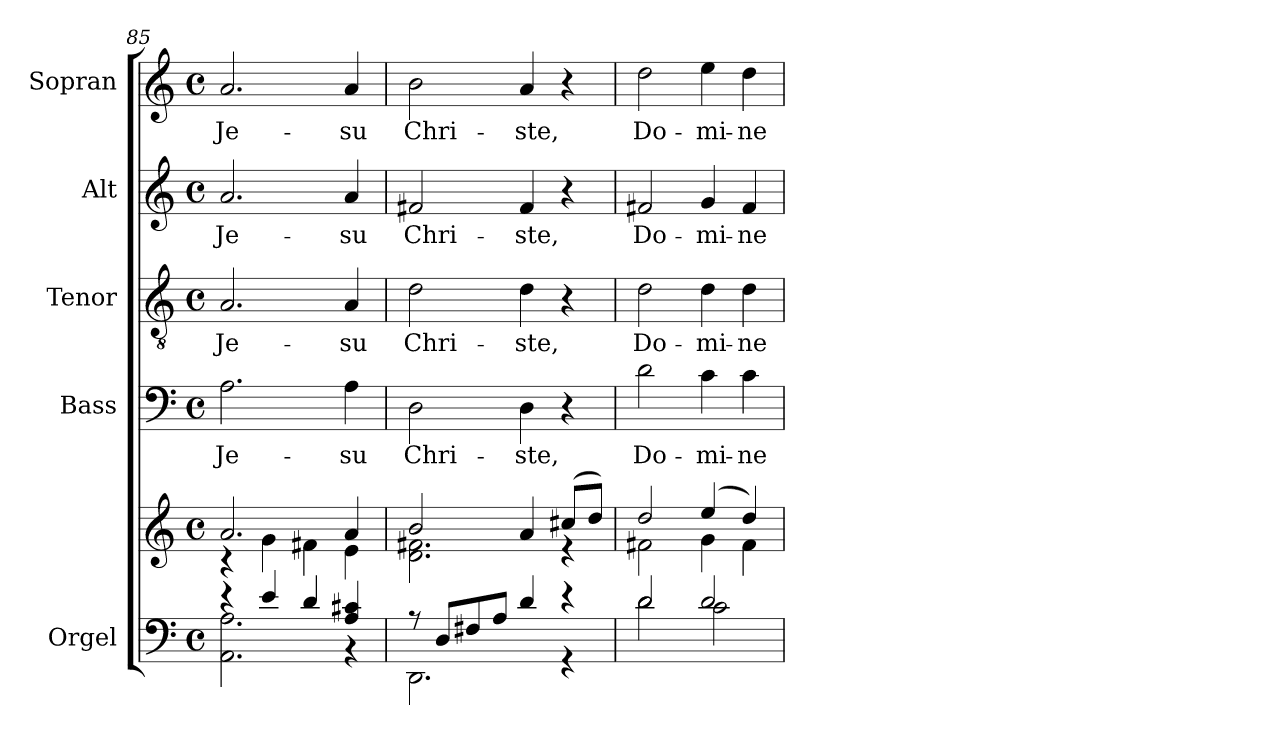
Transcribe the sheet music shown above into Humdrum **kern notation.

**kern	**kern	**kern	**text	**kern	**text	**kern	**text	**kern	**text
*part5	*part5	*part4	*part4	*part3	*part3	*part2	*part2	*part1	*part1
*staff6	*staff5	*staff4	*staff4	*staff3	*staff3	*staff2	*staff2	*staff1	*staff1
*I"Orgel	*	*I"Bass	*	*I"Tenor	*	*I"Alt	*	*I"Sopran	*
*I'Org.	*	*I'B.	*	*I'T.	*	*I'A.	*	*I'S.	*
!!LO:PB:g=z
*clefF4	*clefG2	*clefF4	*	*clefGv2	*	*clefG2	*	*clefG2	*
*k[]	*k[]	*k[]	*	*k[]	*	*k[]	*	*k[]	*
*C:	*C:	*C:	*	*C:	*	*C:	*	*C:	*
*M4/4	*M4/4	*M4/4	*	*M4/4	*	*M4/4	*	*M4/4	*
*met(c)	*met(c)	*met(c)	*	*met(c)	*	*met(c)	*	*met(c)	*
=85	=85	=85	=85	=85	=85	=85	=85	=85	=85
*^	*^	*	*	*	*	*	*	*	*
!	!	!	!	!	!LO:LY:b	!	!LO:LY:b	!	!LO:LY:b	!	!LO:LY:b
4re	2.AA\ 2.A\	2.a/	4rc	2.A\	Je-	2.A/	Je-	2.a/	Je-	2.a/	Je-
4e/	.	.	4g\	.	.	.	.	.	.	.	.
4d/	.	.	4f#X\	.	.	.	.	.	.	.	.
!	!	!	!	!	!LO:LY:b	!	!LO:LY:b	!	!LO:LY:b	!	!LO:LY:b
4A/ 4c#X/	4rBB	4a/	4e\	4A\	-su	4A/	-su	4a/	-su	4a/	-su
=86	=86	=86	=86	=86	=86	=86	=86	=86	=86	=86	=86
!	!	!	!	!	!LO:LY:b	!	!LO:LY:b	!	!LO:LY:b	!	!LO:LY:b
8r	2.DD\	2b/	2.d\ 2.f#X\	2D\	Chri-	2d\	Chri-	2f#X/	Chri-	2b\	Chri-
8D/L	.	.	.	.	.	.	.	.	.	.	.
8F#X/	.	.	.	.	.	.	.	.	.	.	.
8A/J	.	.	.	.	.	.	.	.	.	.	.
!	!	!	!	!	!LO:LY:b	!	!LO:LY:b	!	!LO:LY:b	!	!LO:LY:b
4d/	.	4a/	.	4D\	-ste,	4d\	-ste,	4f#/	-ste,	4a/	-ste,
4r	4r	(>8cc#X/L	4re	4r	.	4r	.	4r	.	4r	.
.	.	8dd/J)	.	.	.	.	.	.	.	.	.
=87	=87	=87	=87	=87	=87	=87	=87	=87	=87	=87	=87
!	!	!	!	!	!LO:LY:b	!	!LO:LY:b	!	!LO:LY:b	!	!LO:LY:b
2d/	2d\	2dd/	2f#X\	2d\	Do-	2d\	Do-	2f#X/	Do-	2dd\	Do-
!	!	!	!	!	!LO:LY:b	!	!LO:LY:b	!	!LO:LY:b	!	!LO:LY:b
2d/	2c\	(4ee/	4g\	4c\	-mi-	4d\	-mi-	4g/	-mi-	4ee\	-mi-
!	!	!	!	!	!LO:LY:b	!	!LO:LY:b	!	!LO:LY:b	!	!LO:LY:b
.	.	4dd/)	4f#\	4c\	-ne	4d\	-ne	4f#/	-ne	4dd\	-ne
*v	*v	*	*	*	*	*	*	*	*	*	*
*	*v	*v	*	*	*	*	*	*	*	*
=	=	=	=	=	=	=	=	=	=
*-	*-	*-	*-	*-	*-	*-	*-	*-	*-
